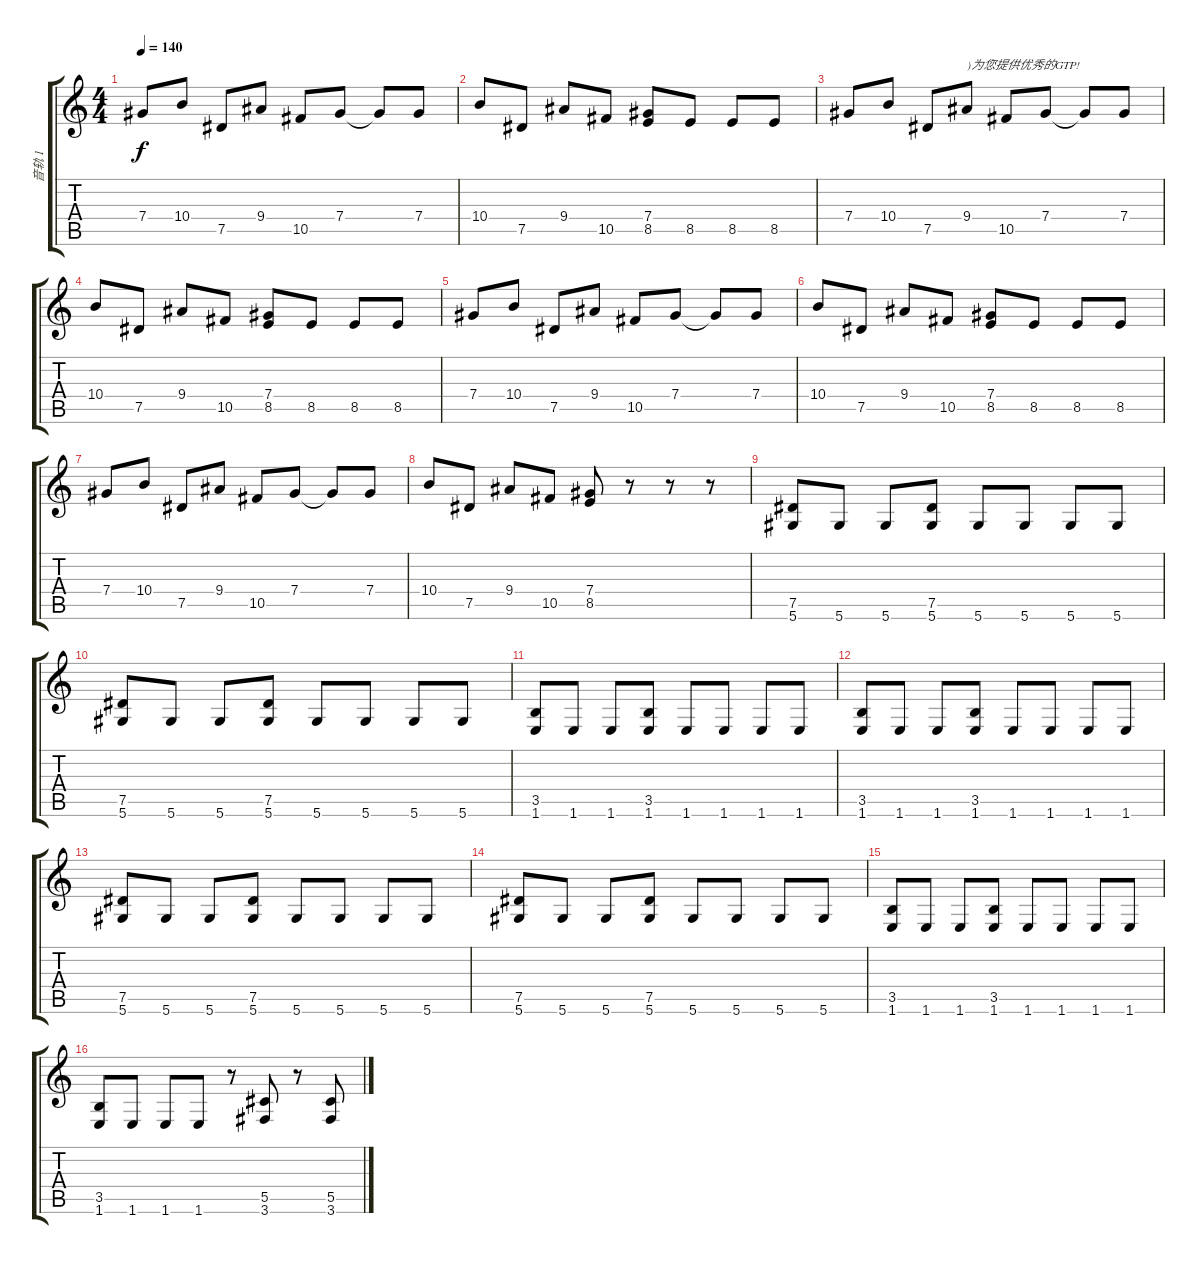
\track ("音轨 1" "音轨 1") {instrument distortionguitar}
\staff {score tabs}
\tuning (Eb4 Bb3 Gb3 Db3 Ab2 Eb2) {hide}
\ts (4 4)
\tempo 140
\clef g2
\ks c
7.4.8{dy f instrument distortionguitar} 10.4.8 7.5.8 9.4.8 10.5.8 7.4.8 7.4{t}.8 7.4.8 |
10.4.8 7.5.8 9.4.8 10.5.8 (7.4 8.5).8 8.5.8 8.5.8 8.5.8 |
7.4.8 10.4.8 7.5.8 9.4.8{txt ")为您提供优秀的GTP!"} 10.5.8 7.4.8 7.4{t}.8 7.4.8 |
10.4.8 7.5.8 9.4.8 10.5.8 (7.4 8.5).8 8.5.8 8.5.8 8.5.8 |
7.4.8 10.4.8 7.5.8 9.4.8 10.5.8 7.4.8 7.4{t}.8 7.4.8 |
10.4.8 7.5.8 9.4.8 10.5.8 (7.4 8.5).8 8.5.8 8.5.8 8.5.8 |
7.4.8 10.4.8 7.5.8 9.4.8 10.5.8 7.4.8 7.4{t}.8 7.4.8 |
10.4.8 7.5.8 9.4.8 10.5.8 (7.4 8.5).8 r.8 r.8 r.8 |
(7.5 5.6).8 5.6.8 5.6.8 (7.5 5.6).8 5.6.8 5.6.8 5.6.8 5.6.8 |
(7.5 5.6).8 5.6.8 5.6.8 (7.5 5.6).8 5.6.8 5.6.8 5.6.8 5.6.8 |
(3.5 1.6).8 1.6.8 1.6.8 (3.5 1.6).8 1.6.8 1.6.8 1.6.8 1.6.8 |
(3.5 1.6).8 1.6.8 1.6.8 (3.5 1.6).8 1.6.8 1.6.8 1.6.8 1.6.8 |
(7.5 5.6).8 5.6.8 5.6.8 (7.5 5.6).8 5.6.8 5.6.8 5.6.8 5.6.8 |
(7.5 5.6).8 5.6.8 5.6.8 (7.5 5.6).8 5.6.8 5.6.8 5.6.8 5.6.8 |
(3.5 1.6).8 1.6.8 1.6.8 (3.5 1.6).8 1.6.8 1.6.8 1.6.8 1.6.8 |
(3.5 1.6).8 1.6.8 1.6.8 1.6.8 r.8 (5.5 3.6).8 r.8 (5.5 3.6).8
